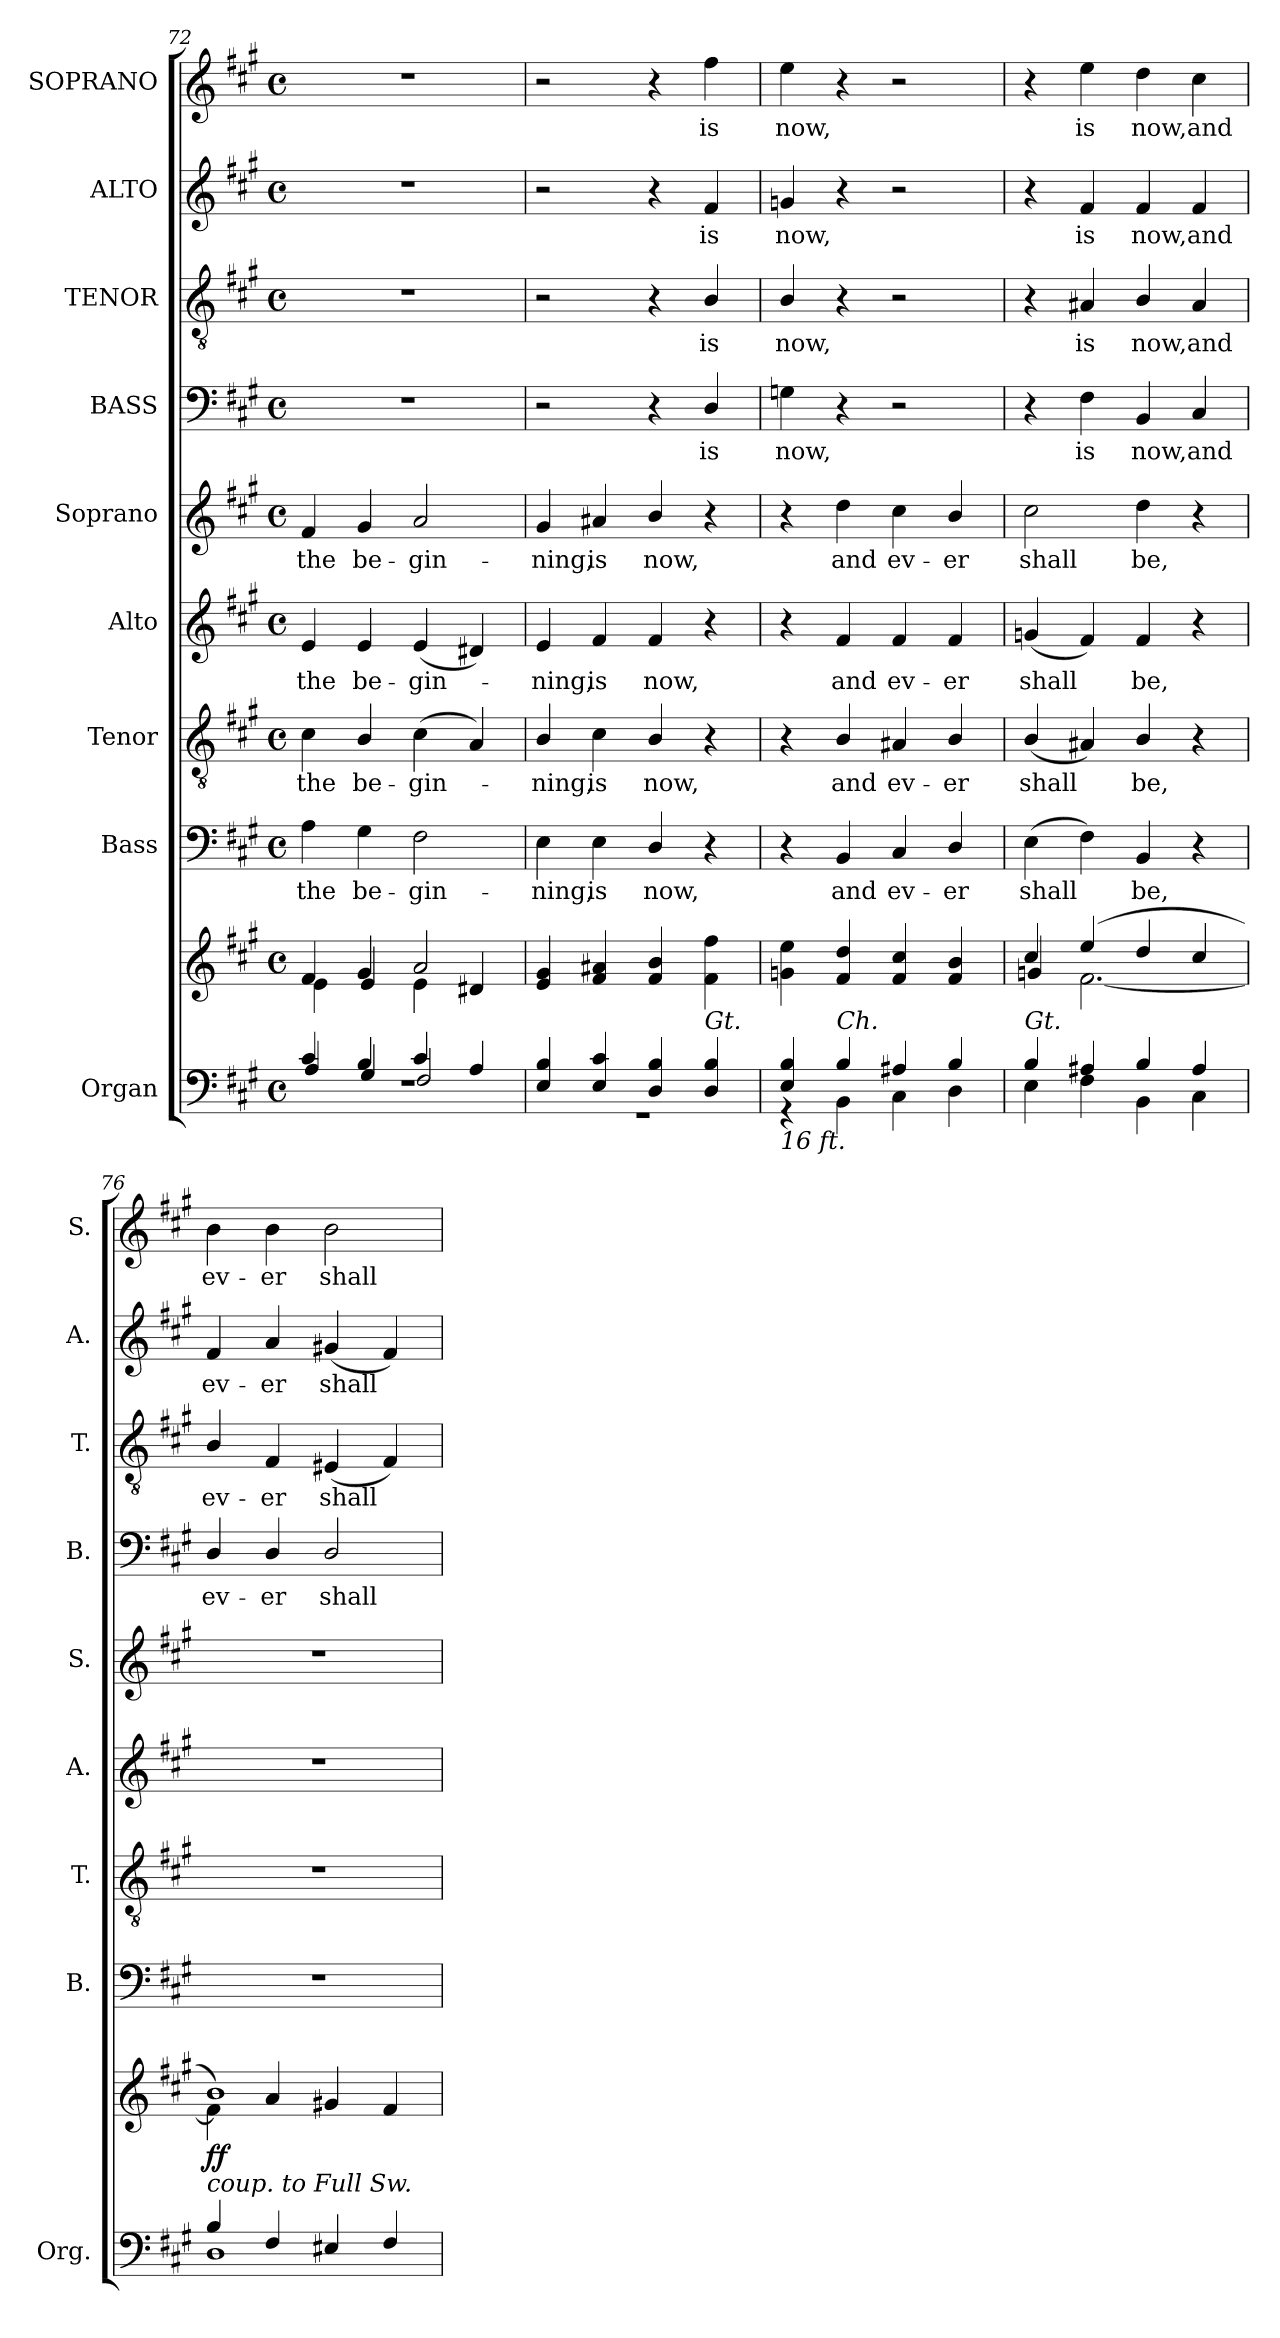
**kern	**kern	**dynam	**kern	**text	**kern	**text	**kern	**text	**kern	**text	**kern	**text	**kern	**text	**kern	**text	**kern	**text
*part9	*part9	*part9	*part8	*part8	*part7	*part7	*part6	*part6	*part5	*part5	*part4	*part4	*part3	*part3	*part2	*part2	*part1	*part1
*staff10	*staff9	*staff9/10	*staff8	*staff8	*staff7	*staff7	*staff6	*staff6	*staff5	*staff5	*staff4	*staff4	*staff3	*staff3	*staff2	*staff2	*staff1	*staff1
*I"Organ	*	*	*I"Bass	*	*I"Tenor	*	*I"Alto	*	*I"Soprano	*	*I"BASS	*	*I"TENOR	*	*I"ALTO	*	*I"SOPRANO	*
*I'Org.	*	*	*I'B.	*	*I'T.	*	*I'A.	*	*I'S.	*	*I'B.	*	*I'T.	*	*I'A.	*	*I'S.	*
*clefF4	*clefG2	*	*clefF4	*	*clefGv2	*	*clefG2	*	*clefG2	*	*clefF4	*	*clefGv2	*	*clefG2	*	*clefG2	*
*	*	*	*	*	*ITrd7c12	*	*	*	*	*	*	*	*ITrd7c12	*	*	*	*	*
*k[f#c#g#]	*k[f#c#g#]	*	*k[f#c#g#]	*	*k[f#c#g#]	*	*k[f#c#g#]	*	*k[f#c#g#]	*	*k[f#c#g#]	*	*k[f#c#g#]	*	*k[f#c#g#]	*	*k[f#c#g#]	*
*A:	*A:	*	*A:	*	*A:	*	*A:	*	*A:	*	*A:	*	*A:	*	*A:	*	*A:	*
*M4/4	*M4/4	*	*M4/4	*	*M4/4	*	*M4/4	*	*M4/4	*	*M4/4	*	*M4/4	*	*M4/4	*	*M4/4	*
*met(c)	*met(c)	*	*met(c)	*	*met(c)	*	*met(c)	*	*met(c)	*	*met(c)	*	*met(c)	*	*met(c)	*	*met(c)	*
=72	=72	=72	=72	=72	=72	=72	=72	=72	=72	=72	=72	=72	=72	=72	=72	=72	=72	=72
*^	*^	*	*	*	*	*	*	*	*	*	*	*	*	*	*	*	*	*
*	*^	*	*	*	*	*	*	*	*	*	*	*	*	*	*	*	*	*	*	*
!	!	!	!	!	!	!	!LO:LY:b:color=#000000	!	!	!	!	!	!	!	!	!	!	!	!	!	!
!	!	!	!	!	!	!	!	!	!LO:LY:b:color=#000000	!	!	!	!	!	!	!	!	!	!	!	!
!	!	!	!	!	!	!	!	!	!	!	!LO:LY:b:color=#000000	!	!	!	!	!	!	!	!	!	!
!	!	!	!	!	!	!	!	!	!	!	!	!	!LO:LY:b:color=#000000	!	!	!	!	!	!	!	!
4c#i/	4Ai/	1r	4f#i/	4ei\	.	4Ai\	the	4C#i\	the	4ei/	the	4f#i/	the	1r	.	1r	.	1r	.	1r	.
!	!	!	!	!	!	!	!LO:LY:b:color=#000000	!	!	!	!	!	!	!	!	!	!	!	!	!	!
!	!	!	!	!	!	!	!	!	!LO:LY:b:color=#000000	!	!	!	!	!	!	!	!	!	!	!	!
!	!	!	!	!	!	!	!	!	!	!	!LO:LY:b:color=#000000	!	!	!	!	!	!	!	!	!	!
!	!	!	!	!	!	!	!	!	!	!	!	!	!LO:LY:b:color=#000000	!	!	!	!	!	!	!	!
4Bi/	4G#i/	.	4g#i/	4ei/	.	4G#i\	be-	4BBi/	be-	4ei/	be-	4g#i/	be-	.	.	.	.	.	.	.	.
!	!	!	!	!	!	!	!LO:LY:b:color=#000000	!	!	!	!	!	!	!	!	!	!	!	!	!	!
!	!	!	!	!	!	!	!	!	!LO:LY:b:color=#000000	!	!	!	!	!	!	!	!	!	!	!	!
!	!	!	!	!	!	!	!	!	!	!	!LO:LY:b:color=#000000	!	!	!	!	!	!	!	!	!	!
!	!	!	!	!	!	!	!	!	!	!	!	!	!LO:LY:b:color=#000000	!	!	!	!	!	!	!	!
4c#i/	2F#i/	.	2ai/	4ei\	.	2F#i\	-gin-	(4C#i\	-gin-	(4ei/	-gin-	2ai/	-gin-	.	.	.	.	.	.	.	.
4Ai/	.	.	.	4d#Xi/	.	.	.	4AAi/)	.	4d#Xi/)	.	.	.	.	.	.	.	.	.	.	.
*	*v	*v	*	*	*	*	*	*	*	*	*	*	*	*	*	*	*	*	*	*	*
*	*	*v	*v	*	*	*	*	*	*	*	*	*	*	*	*	*	*	*	*	*
=73	=73	=73	=73	=73	=73	=73	=73	=73	=73	=73	=73	=73	=73	=73	=73	=73	=73	=73	=73
*	*	*^	*	*	*	*	*	*	*	*	*	*	*	*	*	*	*	*	*
!	!	!	!	!	!	!LO:LY:b:color=#000000	!	!	!	!	!	!	!	!	!	!	!	!	!	!
*	*	*v	*v	*	*	*	*	*	*	*	*	*	*	*	*	*	*	*	*	*
*	*	*^	*	*	*	*	*	*	*	*	*	*	*	*	*	*	*	*	*
!	!	!	!	!	!	!	!	!LO:LY:b:color=#000000	!	!	!	!	!	!	!	!	!	!	!	!
*	*	*v	*v	*	*	*	*	*	*	*	*	*	*	*	*	*	*	*	*	*
*	*	*^	*	*	*	*	*	*	*	*	*	*	*	*	*	*	*	*	*
!	!	!	!	!	!	!	!	!	!	!LO:LY:b:color=#000000	!	!	!	!	!	!	!	!	!	!
*	*	*v	*v	*	*	*	*	*	*	*	*	*	*	*	*	*	*	*	*	*
*	*	*^	*	*	*	*	*	*	*	*	*	*	*	*	*	*	*	*	*
!	!	!	!	!	!	!	!	!	!	!	!	!LO:LY:b:color=#000000	!	!	!	!	!	!	!	!
*	*	*v	*v	*	*	*	*	*	*	*	*	*	*	*	*	*	*	*	*	*
4Ei/ 4Bi	1r	4ei/ 4g#i	.	4Ei\	-ning,	4BBi/	-ning,	4ei/	-ning,	4g#i/	-ning,	2r	.	2r	.	2r	.	2r	.
!	!	!	!	!	!LO:LY:b:color=#000000	!	!	!	!	!	!	!	!	!	!	!	!	!	!
!	!	!	!	!	!	!	!LO:LY:b:color=#000000	!	!	!	!	!	!	!	!	!	!	!	!
!	!	!	!	!	!	!	!	!	!LO:LY:b:color=#000000	!	!	!	!	!	!	!	!	!	!
!	!	!	!	!	!	!	!	!	!	!	!LO:LY:b:color=#000000	!	!	!	!	!	!	!	!
4Ei/ 4c#i	.	4f#i/ 4a#Xi	.	4Ei\	is	4C#i\	is	4f#i/	is	4a#Xi/	is	.	.	.	.	.	.	.	.
!	!	!	!	!	!LO:LY:b:color=#000000	!	!	!	!	!	!	!	!	!	!	!	!	!	!
!	!	!	!	!	!	!	!LO:LY:b:color=#000000	!	!	!	!	!	!	!	!	!	!	!	!
!	!	!	!	!	!	!	!	!	!LO:LY:b:color=#000000	!	!	!	!	!	!	!	!	!	!
!	!	!	!	!	!	!	!	!	!	!	!LO:LY:b:color=#000000	!	!	!	!	!	!	!	!
4Di/ 4Bi	.	4f#i/ 4bi	.	4Di/	now,	4BBi/	now,	4f#i/	now,	4bi/	now,	4r	.	4r	.	4r	.	4r	.
!	!	!	!	!	!	!	!	!	!	!	!	!	!LO:LY:b:color=#000000	!	!	!	!	!	!
!	!	!	!	!	!	!	!	!	!	!	!	!	!	!	!LO:LY:b:color=#000000	!	!	!	!
!	!	!	!	!	!	!	!	!	!	!	!	!	!	!	!	!	!LO:LY:b:color=#000000	!	!
!LO:TX:a:i:t=Gt.	!	!	!	!	!	!	!	!	!	!	!	!	!	!	!	!	!	!	!
!	!	!	!	!	!	!	!	!	!	!	!	!	!	!	!	!	!	!	!LO:LY:b:color=#000000
4Di/ 4Bi	.	4f#i\ 4ff#i	.	4r	.	4r	.	4r	.	4r	.	4Di/	is	4BBi/	is	4f#i/	is	4ff#i\	is
=74	=74	=74	=74	=74	=74	=74	=74	=74	=74	=74	=74	=74	=74	=74	=74	=74	=74	=74	=74
!	!	!	!	!	!	!	!	!	!	!	!	!	!LO:LY:b:color=#000000	!	!	!	!	!	!
!	!	!	!	!	!	!	!	!	!	!	!	!	!	!	!LO:LY:b:color=#000000	!	!	!	!
!	!	!	!	!	!	!	!	!	!	!	!	!	!	!	!	!	!LO:LY:b:color=#000000	!	!
!LO:TX:b:i:t=16 ft.	!	!	!	!	!	!	!	!	!	!	!	!	!	!	!	!	!	!	!
!	!	!	!	!	!	!	!	!	!	!	!	!	!	!	!	!	!	!	!LO:LY:b:color=#000000
4Ei/ 4Bi	4r	4gni\ 4eei	.	4r	.	4r	.	4r	.	4r	.	4Gni\	now,	4BBi/	now,	4gni/	now,	4eei\	now,
!	!	!	!	!	!LO:LY:b:color=#000000	!	!	!	!	!	!	!	!	!	!	!	!	!	!
!	!	!	!	!	!	!	!LO:LY:b:color=#000000	!	!	!	!	!	!	!	!	!	!	!	!
!	!	!	!	!	!	!	!	!	!LO:LY:b:color=#000000	!	!	!	!	!	!	!	!	!	!
!LO:TX:a:i:t=Ch.	!	!	!	!	!	!	!	!	!	!	!	!	!	!	!	!	!	!	!
!	!	!	!	!	!	!	!	!	!	!	!LO:LY:b:color=#000000	!	!	!	!	!	!	!	!
4Bi/	4BBi\	4f#i/ 4ddi	.	4BBi/	and	4BBi/	and	4f#i/	and	4ddi\	and	4r	.	4r	.	4r	.	4r	.
!	!	!	!	!	!LO:LY:b:color=#000000	!	!	!	!	!	!	!	!	!	!	!	!	!	!
!	!	!	!	!	!	!	!LO:LY:b:color=#000000	!	!	!	!	!	!	!	!	!	!	!	!
!	!	!	!	!	!	!	!	!	!LO:LY:b:color=#000000	!	!	!	!	!	!	!	!	!	!
!	!	!	!	!	!	!	!	!	!	!	!LO:LY:b:color=#000000	!	!	!	!	!	!	!	!
4A#Xi/	4C#i\	4f#i/ 4cc#i	.	4C#i/	ev-	4AA#Xi/	ev-	4f#i/	ev-	4cc#i\	ev-	2r	.	2r	.	2r	.	2r	.
!	!	!	!	!	!LO:LY:b:color=#000000	!	!	!	!	!	!	!	!	!	!	!	!	!	!
!	!	!	!	!	!	!	!LO:LY:b:color=#000000	!	!	!	!	!	!	!	!	!	!	!	!
!	!	!	!	!	!	!	!	!	!LO:LY:b:color=#000000	!	!	!	!	!	!	!	!	!	!
!	!	!	!	!	!	!	!	!	!	!	!LO:LY:b:color=#000000	!	!	!	!	!	!	!	!
4Bi/	4Di\	4f#i/ 4bi	.	4Di/	-er	4BBi/	-er	4f#i/	-er	4bi/	-er	.	.	.	.	.	.	.	.
=75	=75	=75	=75	=75	=75	=75	=75	=75	=75	=75	=75	=75	=75	=75	=75	=75	=75	=75	=75
*	*	*^	*	*	*	*	*	*	*	*	*	*	*	*	*	*	*	*	*
!	!	!	!	!	!	!LO:LY:b:color=#000000	!	!	!	!	!	!	!	!	!	!	!	!	!	!
!	!	!	!	!	!	!	!	!LO:LY:b:color=#000000	!	!	!	!	!	!	!	!	!	!	!	!
!	!	!	!	!	!	!	!	!	!	!LO:LY:b:color=#000000	!	!	!	!	!	!	!	!	!	!
!LO:TX:a:i:t=Gt.	!	!	!	!	!	!	!	!	!	!	!	!	!	!	!	!	!	!	!	!
!	!	!	!	!	!	!	!	!	!	!	!	!LO:LY:b:color=#000000	!	!	!	!	!	!	!	!
4Bi/	4Ei\	4cc#i/	4gni/	.	(4Ei\	shall	(4BBi/	shall	(4gni/	shall	2cc#i\	shall	4r	.	4r	.	4r	.	4r	.
!	!	!	!	!	!	!	!	!	!	!	!	!	!	!LO:LY:b:color=#000000	!	!	!	!	!	!
!	!	!	!	!	!	!	!	!	!	!	!	!	!	!	!	!LO:LY:b:color=#000000	!	!	!	!
!	!	!	!	!	!	!	!	!	!	!	!	!	!	!	!	!	!	!LO:LY:b:color=#000000	!	!
!	!	!	!	!	!	!	!	!	!	!	!	!	!	!	!	!	!	!	!	!LO:LY:b:color=#000000
4A#Xi/	4F#i\	(4eei/	[2.f#i\	.	4F#i\)	.	4AA#Xi/)	.	4f#i/)	.	.	.	4F#i\	is	4AA#Xi/	is	4f#i/	is	4eei\	is
!	!	!	!	!	!	!LO:LY:b:color=#000000	!	!	!	!	!	!	!	!	!	!	!	!	!	!
!	!	!	!	!	!	!	!	!LO:LY:b:color=#000000	!	!	!	!	!	!	!	!	!	!	!	!
!	!	!	!	!	!	!	!	!	!	!LO:LY:b:color=#000000	!	!	!	!	!	!	!	!	!	!
!	!	!	!	!	!	!	!	!	!	!	!	!LO:LY:b:color=#000000	!	!	!	!	!	!	!	!
!	!	!	!	!	!	!	!	!	!	!	!	!	!	!LO:LY:b:color=#000000	!	!	!	!	!	!
!	!	!	!	!	!	!	!	!	!	!	!	!	!	!	!	!LO:LY:b:color=#000000	!	!	!	!
!	!	!	!	!	!	!	!	!	!	!	!	!	!	!	!	!	!	!LO:LY:b:color=#000000	!	!
!	!	!	!	!	!	!	!	!	!	!	!	!	!	!	!	!	!	!	!	!LO:LY:b:color=#000000
4Bi/	4BBi\	4ddi/	.	.	4BBi/	be,	4BBi/	be,	4f#i/	be,	4ddi\	be,	4BBi/	now,	4BBi/	now,	4f#i/	now,	4ddi\	now,
!	!	!	!	!	!	!	!	!	!	!	!	!	!	!LO:LY:b:color=#000000	!	!	!	!	!	!
!	!	!	!	!	!	!	!	!	!	!	!	!	!	!	!	!LO:LY:b:color=#000000	!	!	!	!
!	!	!	!	!	!	!	!	!	!	!	!	!	!	!	!	!	!	!LO:LY:b:color=#000000	!	!
!	!	!	!	!	!	!	!	!	!	!	!	!	!	!	!	!	!	!	!	!LO:LY:b:color=#000000
4A#i/	4C#i\	4cc#i/	.	.	4r	.	4r	.	4r	.	4r	.	4C#i/	and	4AA#i/	and	4f#i/	and	4cc#i\	and
!!LO:PB:g=z
=76	=76	=76	=76	=76	=76	=76	=76	=76	=76	=76	=76	=76	=76	=76	=76	=76	=76	=76	=76	=76
!	!	!	!	!	!	!	!	!	!	!	!	!	!	!LO:LY:b:color=#000000	!	!	!	!	!	!
!	!	!	!	!	!	!	!	!	!	!	!	!	!	!	!	!LO:LY:b:color=#000000	!	!	!	!
!	!	!	!	!	!	!	!	!	!	!	!	!	!	!	!	!	!	!LO:LY:b:color=#000000	!	!
!LO:TX:a:i:t=coup. to Full Sw.	!	!	!	!	!	!	!	!	!	!	!	!	!	!	!	!	!	!	!	!
!	!	!	!	!	!	!	!	!	!	!	!	!	!	!	!	!	!	!	!	!LO:LY:b:color=#000000
4Bi/	1Di	1bi)	4f#i\]	ff	1r	.	1r	.	1r	.	1r	.	4Di/	ev-	4BBi/	ev-	4f#i/	ev-	4bi\	ev-
!	!	!	!	!	!	!	!	!	!	!	!	!	!	!LO:LY:b:color=#000000	!	!	!	!	!	!
!	!	!	!	!	!	!	!	!	!	!	!	!	!	!	!	!LO:LY:b:color=#000000	!	!	!	!
!	!	!	!	!	!	!	!	!	!	!	!	!	!	!	!	!	!	!LO:LY:b:color=#000000	!	!
!	!	!	!	!	!	!	!	!	!	!	!	!	!	!	!	!	!	!	!	!LO:LY:b:color=#000000
4F#i/	.	.	4ai/	.	.	.	.	.	.	.	.	.	4Di/	-er	4FF#i/	-er	4ai/	-er	4bi\	-er
!	!	!	!	!	!	!	!	!	!	!	!	!	!	!LO:LY:b:color=#000000	!	!	!	!	!	!
!	!	!	!	!	!	!	!	!	!	!	!	!	!	!	!	!LO:LY:b:color=#000000	!	!	!	!
!	!	!	!	!	!	!	!	!	!	!	!	!	!	!	!	!	!	!LO:LY:b:color=#000000	!	!
!	!	!	!	!	!	!	!	!	!	!	!	!	!	!	!	!	!	!	!	!LO:LY:b:color=#000000
4E#Xi/	.	.	4g#Xi/	.	.	.	.	.	.	.	.	.	2Di/	shall	(4EE#Xi/	shall	(4g#Xi/	shall	2bi\	shall
4F#i/	.	.	4f#i/	.	.	.	.	.	.	.	.	.	.	.	4FF#i/)	.	4f#i/)	.	.	.
*v	*v	*	*	*	*	*	*	*	*	*	*	*	*	*	*	*	*	*	*	*
*	*v	*v	*	*	*	*	*	*	*	*	*	*	*	*	*	*	*	*	*
=	=	=	=	=	=	=	=	=	=	=	=	=	=	=	=	=	=	=
*-	*-	*-	*-	*-	*-	*-	*-	*-	*-	*-	*-	*-	*-	*-	*-	*-	*-	*-
